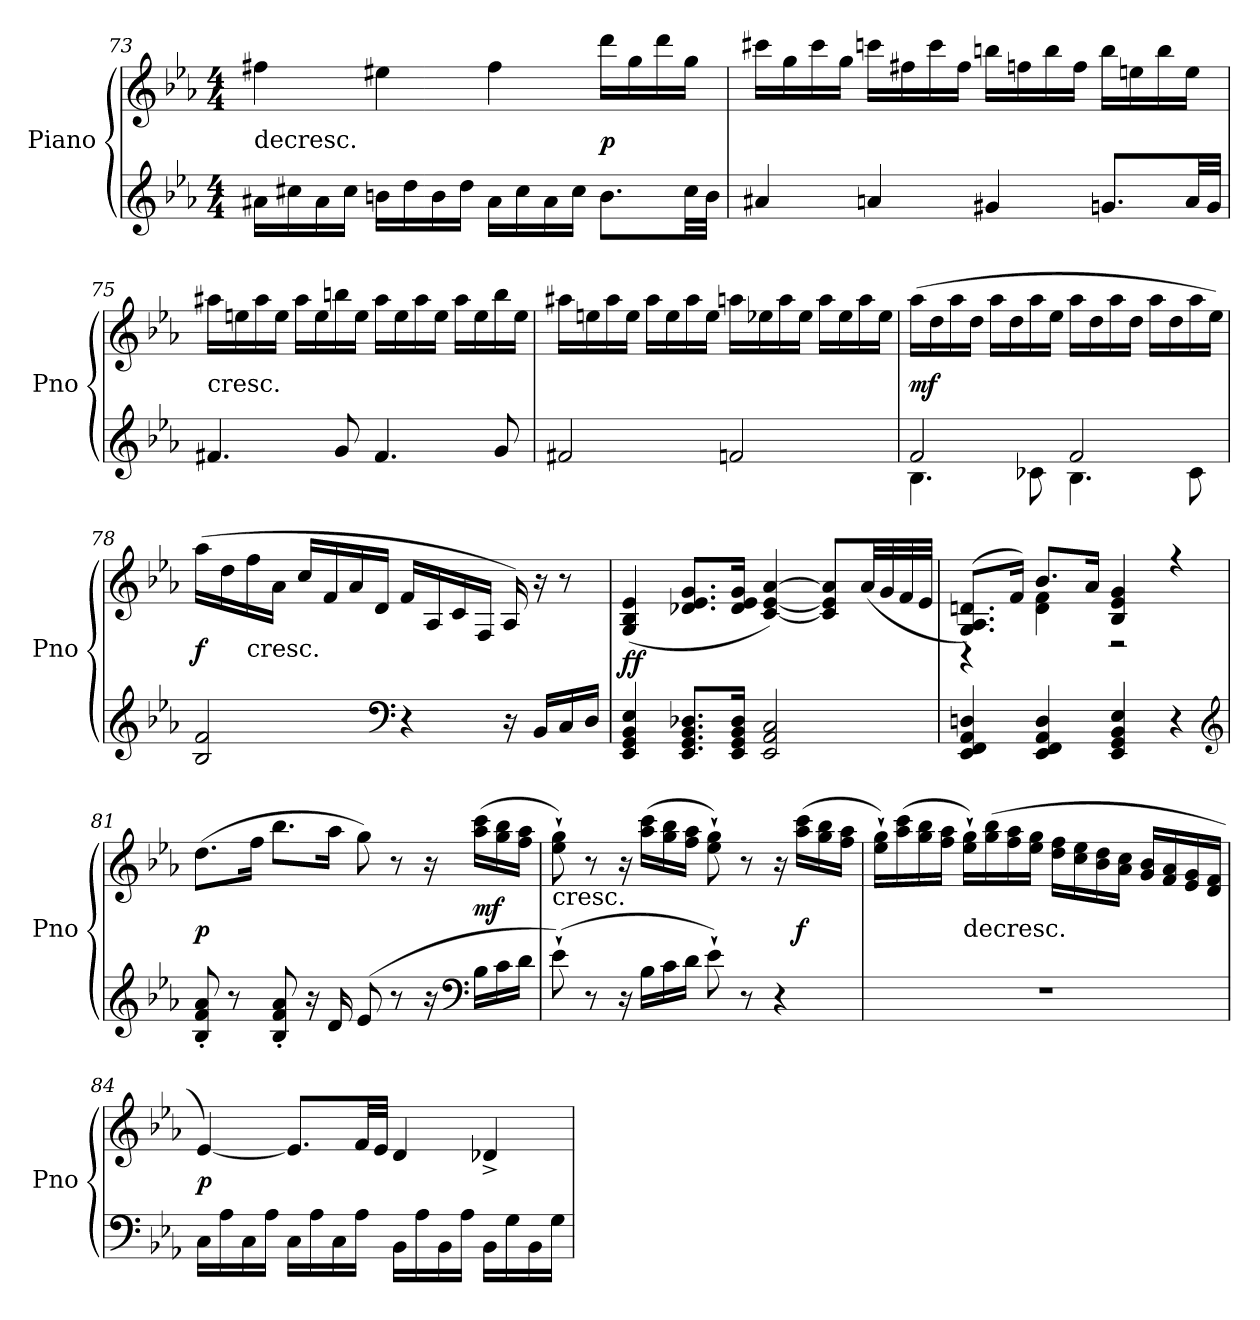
**kern	**kern	**dynam
*part1	*part1	*part1
*staff2	*staff1	*staff1/2
*I"Piano	*	*
*I'Pno	*	*
*clefG2	*clefG2	*
*k[b-e-a-]	*k[b-e-a-]	*
*E-:	*E-:	*
*M4/4	*M4/4	*
=73	=73	=73
!	!LO:TX:c:t=decresc.	!
16a#X\LL	4ff#X\	.
16cc#X\	.	.
16a#\	.	.
16cc#\JJ	.	.
16bn\LL	4ee#X\	.
16dd\	.	.
16b\	.	.
16dd\JJ	.	.
16a#\LL	4ff#\	.
16cc#\	.	.
16a#\	.	.
16cc#\JJ	.	.
8.b\L	16ddd\LL	p
.	16gg\	.
.	16ddd\	.
32cc#\LL	16gg\JJ	.
32b\JJJ	.	.
=74	=74	=74
4a#X/	16ccc#X\LL	.
.	16gg\	.
.	16ccc#\	.
.	16gg\JJ	.
4an/	16cccn\LL	.
.	16ff#X\	.
.	16ccc\	.
.	16ff#\JJ	.
4g#X/	16bbn\LL	.
.	16ffn\	.
.	16bb\	.
.	16ff\JJ	.
8.gn/L	16bb\LL	.
.	16een\	.
.	16bb\	.
32a/LL	16ee\JJ	.
32g/JJJ	.	.
=75	=75	=75
!	!LO:TX:c:t=cresc.	!
4.f#X/	16aa#X\LL	.
.	16een\	.
.	16aa#\	.
.	16ee\JJ	.
.	16aa#\LL	.
.	16ee\	.
8g/	16bbn\	.
.	16ee\JJ	.
4.f#/	16aa#\LL	.
.	16ee\	.
.	16aa#\	.
.	16ee\JJ	.
.	16aa#\LL	.
.	16ee\	.
8g/	16bb\	.
.	16ee\JJ	.
=76	=76	=76
2f#X/	16aa#X\LL	.
.	16een\	.
.	16aa#\	.
.	16ee\JJ	.
.	16aa#\LL	.
.	16ee\	.
.	16aa#\	.
.	16ee\JJ	.
2fn/	16aan\LL	.
.	16ee-X\	.
.	16aa\	.
.	16ee-\JJ	.
.	16aa\LL	.
.	16ee-\	.
.	16aa\	.
.	16ee-\JJ	.
=77	=77	=77
*^	*	*
2f/	4.B-\	(16aa-\LL	mf
.	.	16dd\	.
.	.	16aa-\	.
.	.	16dd\JJ	.
.	.	16aa-\LL	.
.	.	16dd\	.
.	8c-X\	16aa-\	.
.	.	16ee-\JJ	.
2f/	4.B-\	16aa-\LL	.
.	.	16dd\	.
.	.	16aa-\	.
.	.	16dd\JJ	.
.	.	16aa-\LL	.
.	.	16dd\	.
.	8c-\	16aa-\	.
.	.	16ee-\JJ)	.
*v	*v	*	*
=78	=78	=78
2B-/ 2f/	(16aa-\LL	f
.	16dd\	.
!	!LO:TX:c:t=cresc.	!
.	16ff\	.
.	16a-\JJ	.
.	16cc/LL	.
.	16f/	.
.	16a-/	.
.	16d/JJ	.
*clefF4	*	*
4r	16f/LL	.
.	16A-/	.
.	16c/	.
.	16F/JJ	.
16r	16A-/)	.
16BB-/LL	16r	.
16C/	8r	.
16D/JJ	.	.
=79	=79	=79
4EE-/ 4GG/ 4BB-/ 4E-/	(4G/ 4B-/ 4e-/	ff
8.EE-/ 8.GG/ 8.BB-/ 8.D-X/L	8.d-X/ 8.e-/ 8.g/L	.
16EE-/ 16GG/ 16BB-/ 16D-/Jk	16d-/ 16e-/ 16g/Jk	.
2EE-/ 2AA-/ 2C/	[4c/ [4e-/ [4a-/)	.
.	8c]/ 8e-]/ 8a-]/L	.
.	(32a-/LL	.
.	32g/	.
.	32f/	.
.	32e-/JJJ	.
=80	=80	=80
*	*^	*
4EE-/ 4FF/ 4AA-/ 4Dn/	(8.G/ 8.A-/ 8.dn/L)	4r	.
.	16f/Jk)	.	.
4EE-/ 4FF/ 4AA-/ 4D/	8.b-/L	4d\ 4f\	.
.	16a-/Jk	.	.
4EE-/ 4GG/ 4BB-/ 4E-/	4B-/ 4e-/ 4g/	2r	.
4r	4r	.	.
*	*v	*v	*
*clefG2	*	*
=81	=81	=81
8B-'/ 8f'/ 8a-'/	(8.dd\L	p
8r	.	.
.	16ff\Jk	.
8B-'/ 8f'/ 8a-'/	8.bb-\L	.
16r	.	.
16d/	16aa-\Jk	.
(8e-/	8gg\)	.
8r	8r	.
16r	16r	.
*clefF4	*	*
16B-\LL	(16aa-\ 16ccc\LL	mf
16c\	16gg\ 16bb-\	.
16d\JJ	16ff\ 16aa-\JJ	.
=82	=82	=82
!	!LO:TX:c:t=cresc.	!
(8e-`\)	8ee-`\ 8gg`\)	.
8r	8r	.
16r	16r	.
16B-\LL	(16aa-\ 16ccc\LL	.
16c\	16gg\ 16bb-\	.
16d\JJ	16ff\ 16aa-\JJ	.
8e-`\)	8ee-`\ 8gg`\)	.
8r	8r	.
4r	16r	.
.	(16aa-\ 16ccc\LL	f
.	16gg\ 16bb-\	.
.	16ff\ 16aa-\JJ	.
=83	=83	=83
1r	16ee-`\ 16gg`\LL)	.
.	(16aa-\ 16ccc\	.
.	16gg\ 16bb-\	.
.	16ff\ 16aa-\JJ	.
!	!LO:TX:c:t=decresc.	!
.	16ee-`\ 16gg`\LL)	.
.	(16gg\ 16bb-\	.
.	16ff\ 16aa-\	.
.	16ee-\ 16gg\JJ	.
.	16dd\ 16ff\LL	.
.	16cc\ 16ee-\	.
.	16b-\ 16dd\	.
.	16a-\ 16cc\JJ	.
.	16g/ 16b-/LL	.
.	16f/ 16a-/	.
.	16e-/ 16g/	.
.	16d/ 16f/JJ	.
=84	=84	=84
16C\LL	[4e-/)	p
16A-\	.	.
16C\	.	.
16A-\JJ	.	.
16C\LL	8.e-/L]	.
16A-\	.	.
16C\	.	.
16A-\JJ	32f/LL	.
.	32e-/JJJ	.
16BB-\LL	4d/	.
16A-\	.	.
16BB-\	.	.
16A-\JJ	.	.
16BB-\LL	4d-X^/	.
16G\	.	.
16BB-\	.	.
16G\JJ	.	.
=	=	=
*-	*-	*-
